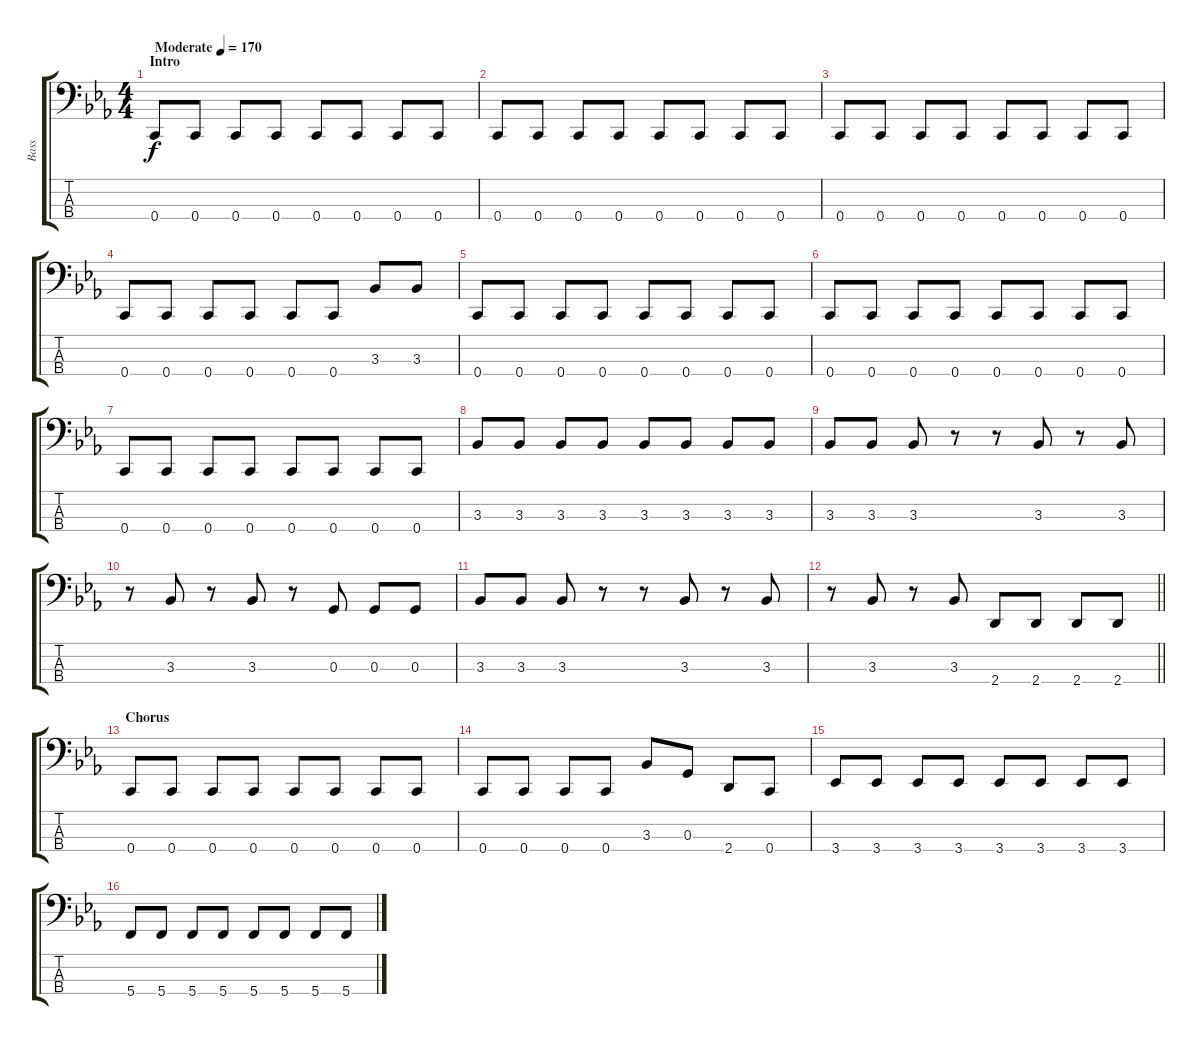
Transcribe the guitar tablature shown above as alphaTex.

\track ("Bass" "Bass") {instrument electricbassfinger}
\staff {score tabs}
\tuning (F2 C2 G1 C1) {hide}
\ts (4 4)
\section ("" "Intro")
\tempo (170 "Moderate")
\clef f4
\ks cminor
0.4.8{dy f instrument electricbassfinger} 0.4.8 0.4.8 0.4.8 0.4.8 0.4.8 0.4.8 0.4.8 |
0.4.8 0.4.8 0.4.8 0.4.8 0.4.8 0.4.8 0.4.8 0.4.8 |
0.4.8 0.4.8 0.4.8 0.4.8 0.4.8 0.4.8 0.4.8 0.4.8 |
0.4.8 0.4.8 0.4.8 0.4.8 0.4.8 0.4.8 3.3.8 3.3.8 |
0.4.8 0.4.8 0.4.8 0.4.8 0.4.8 0.4.8 0.4.8 0.4.8 |
0.4.8 0.4.8 0.4.8 0.4.8 0.4.8 0.4.8 0.4.8 0.4.8 |
0.4.8 0.4.8 0.4.8 0.4.8 0.4.8 0.4.8 0.4.8 0.4.8 |
3.3.8 3.3.8 3.3.8 3.3.8 3.3.8 3.3.8 3.3.8 3.3.8 |
3.3.8 3.3.8 3.3.8 r.8 r.8 3.3.8 r.8 3.3.8 |
r.8 3.3.8 r.8 3.3.8 r.8 0.3.8 0.3.8 0.3.8 |
3.3.8 3.3.8 3.3.8 r.8 r.8 3.3.8 r.8 3.3.8 |
\barLineRight lightlight
r.8 3.3.8 r.8 3.3.8 2.4.8 2.4.8 2.4.8 2.4.8 |
\section ("" "Chorus")
0.4.8 0.4.8 0.4.8 0.4.8 0.4.8 0.4.8 0.4.8 0.4.8 |
0.4.8 0.4.8 0.4.8 0.4.8 3.3.8 0.3.8 2.4.8 0.4.8 |
3.4.8 3.4.8 3.4.8 3.4.8 3.4.8 3.4.8 3.4.8 3.4.8 |
5.4.8 5.4.8 5.4.8 5.4.8 5.4.8 5.4.8 5.4.8 5.4.8
